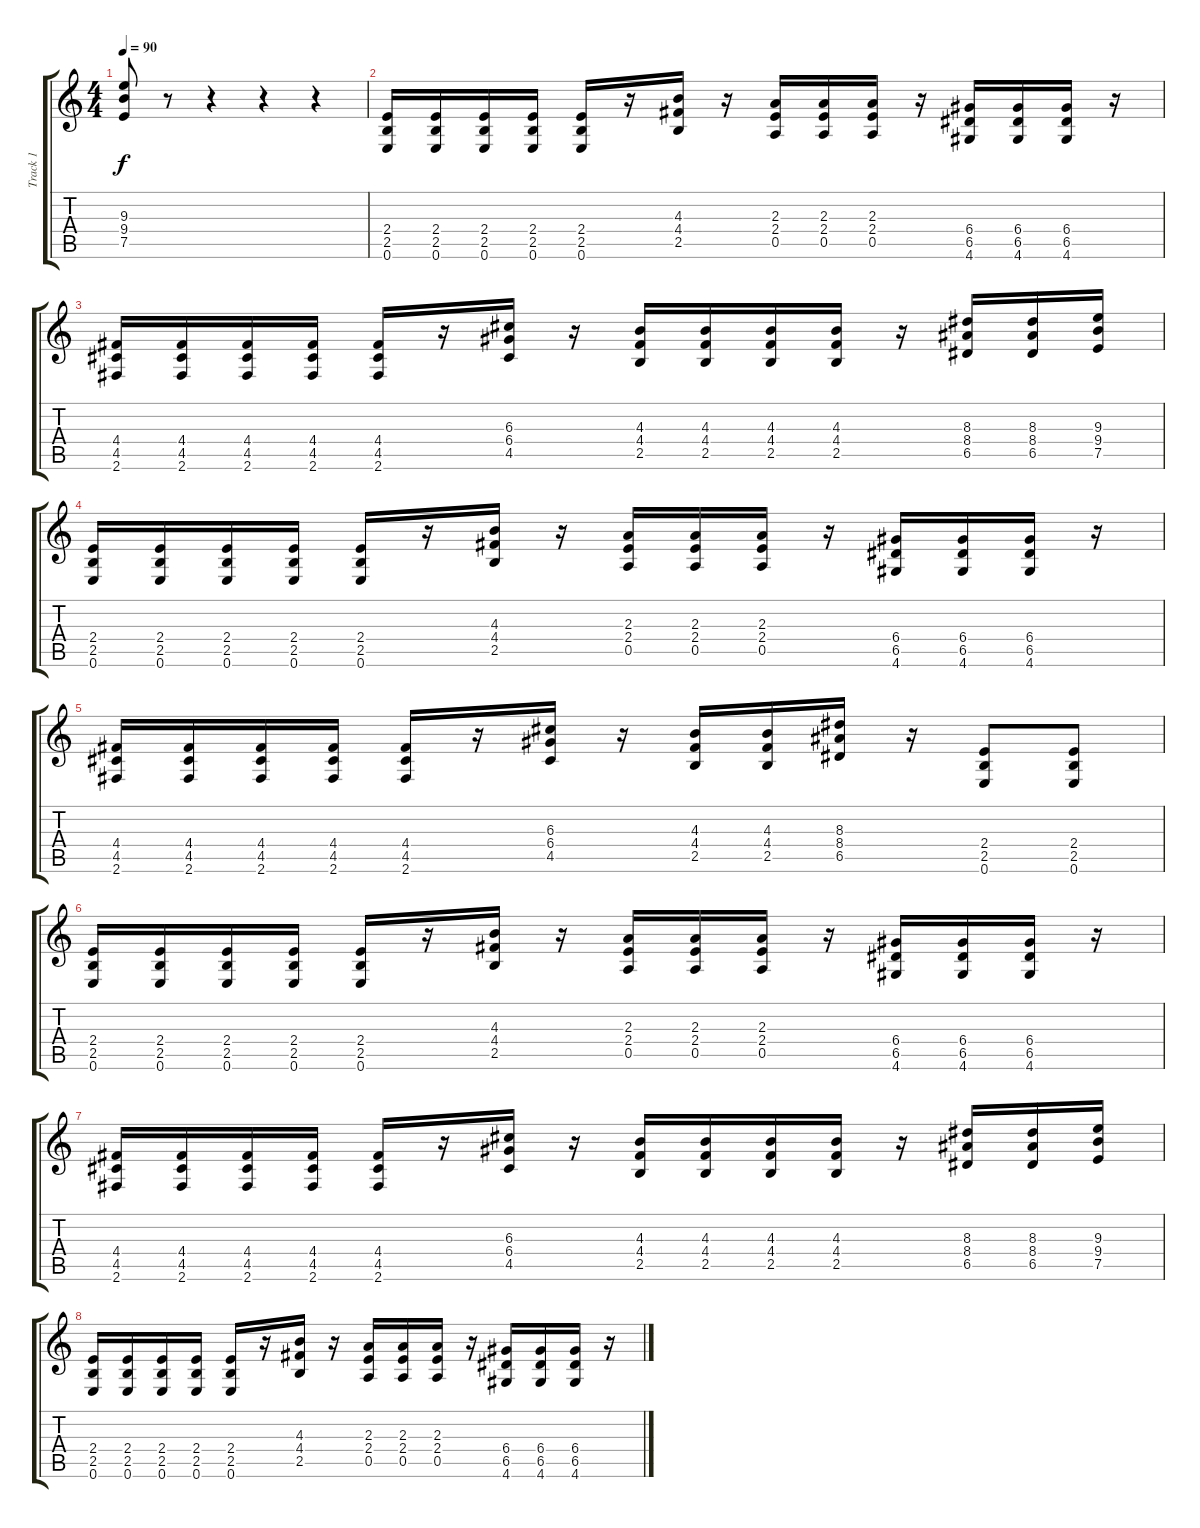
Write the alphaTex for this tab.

\track ("Track 1" "Track 1") {instrument distortionguitar}
\staff {score tabs}
\tuning (E4 B3 G3 D3 A2 E2) {hide}
\ts (4 4)
\tempo 90
\clef g2
\ks c
(9.3 9.4 7.5).8{dy f} r.8 r.4 r.4 r.4 |
(2.4 2.5 0.6).16 (2.4 2.5 0.6).16 (2.4 2.5 0.6).16 (2.4 2.5 0.6).16 (2.4 2.5 0.6).16 r.16 (4.3 4.4 2.5).16 r.16 (2.3 2.4 0.5).16 (2.3 2.4 0.5).16 (2.3 2.4 0.5).16 r.16 (6.4 6.5 4.6).16 (6.4 6.5 4.6).16 (6.4 6.5 4.6).16 r.16 |
(4.4 4.5 2.6).16 (4.4 4.5 2.6).16 (4.4 4.5 2.6).16 (4.4 4.5 2.6).16 (4.4 4.5 2.6).16 r.16 (6.3 6.4 4.5).16 r.16 (4.3 4.4 2.5).16 (4.3 4.4 2.5).16 (4.3 4.4 2.5).16 (4.3 4.4 2.5).16 r.16 (8.3 8.4 6.5).16 (8.3 8.4 6.5).16 (9.3 9.4 7.5).16 |
(2.4 2.5 0.6).16 (2.4 2.5 0.6).16 (2.4 2.5 0.6).16 (2.4 2.5 0.6).16 (2.4 2.5 0.6).16 r.16 (4.3 4.4 2.5).16 r.16 (2.3 2.4 0.5).16 (2.3 2.4 0.5).16 (2.3 2.4 0.5).16 r.16 (6.4 6.5 4.6).16 (6.4 6.5 4.6).16 (6.4 6.5 4.6).16 r.16 |
(4.4 4.5 2.6).16 (4.4 4.5 2.6).16 (4.4 4.5 2.6).16 (4.4 4.5 2.6).16 (4.4 4.5 2.6).16 r.16 (6.3 6.4 4.5).16 r.16 (4.3 4.4 2.5).16 (4.3 4.4 2.5).16 (8.3 8.4 6.5).16 r.16 (2.4 2.5 0.6).8 (2.4 2.5 0.6).8 |
(2.4 2.5 0.6).16 (2.4 2.5 0.6).16 (2.4 2.5 0.6).16 (2.4 2.5 0.6).16 (2.4 2.5 0.6).16 r.16 (4.3 4.4 2.5).16 r.16 (2.3 2.4 0.5).16 (2.3 2.4 0.5).16 (2.3 2.4 0.5).16 r.16 (6.4 6.5 4.6).16 (6.4 6.5 4.6).16 (6.4 6.5 4.6).16 r.16 |
(4.4 4.5 2.6).16 (4.4 4.5 2.6).16 (4.4 4.5 2.6).16 (4.4 4.5 2.6).16 (4.4 4.5 2.6).16 r.16 (6.3 6.4 4.5).16 r.16 (4.3 4.4 2.5).16 (4.3 4.4 2.5).16 (4.3 4.4 2.5).16 (4.3 4.4 2.5).16 r.16 (8.3 8.4 6.5).16 (8.3 8.4 6.5).16 (9.3 9.4 7.5).16 |
(2.4 2.5 0.6).16 (2.4 2.5 0.6).16 (2.4 2.5 0.6).16 (2.4 2.5 0.6).16 (2.4 2.5 0.6).16 r.16 (4.3 4.4 2.5).16 r.16 (2.3 2.4 0.5).16 (2.3 2.4 0.5).16 (2.3 2.4 0.5).16 r.16 (6.4 6.5 4.6).16 (6.4 6.5 4.6).16 (6.4 6.5 4.6).16 r.16
